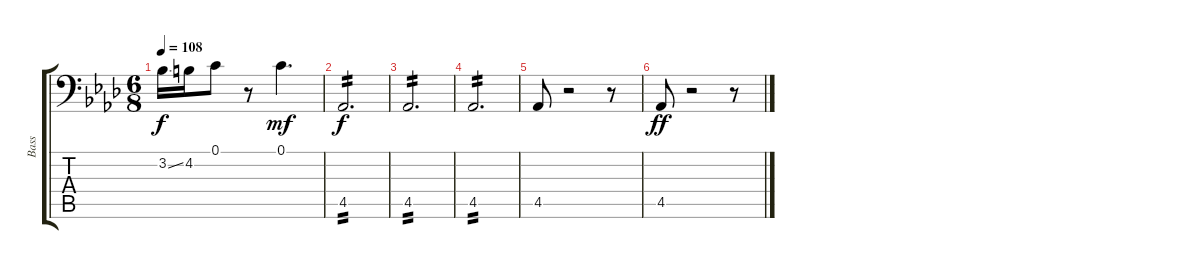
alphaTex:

\track ("Bass" "Bass") {instrument electricbassfinger}
\staff {score tabs}
\tuning (C3 G2 D2 A1 E1 B0) {hide}
\ts (6 8)
\tempo 108
\clef f4
\ks ab
3.2{ss}.16{dy f} 4.2.16 0.1.8 r.8 0.1.4{d dy mf} |
4.5.2{d tp 2 dy f} |
4.5.2{d tp 2} |
4.5.2{d tp 2} |
4.5.8 r.2 r.8 |
4.5.8{dy ff} r.2 r.8
